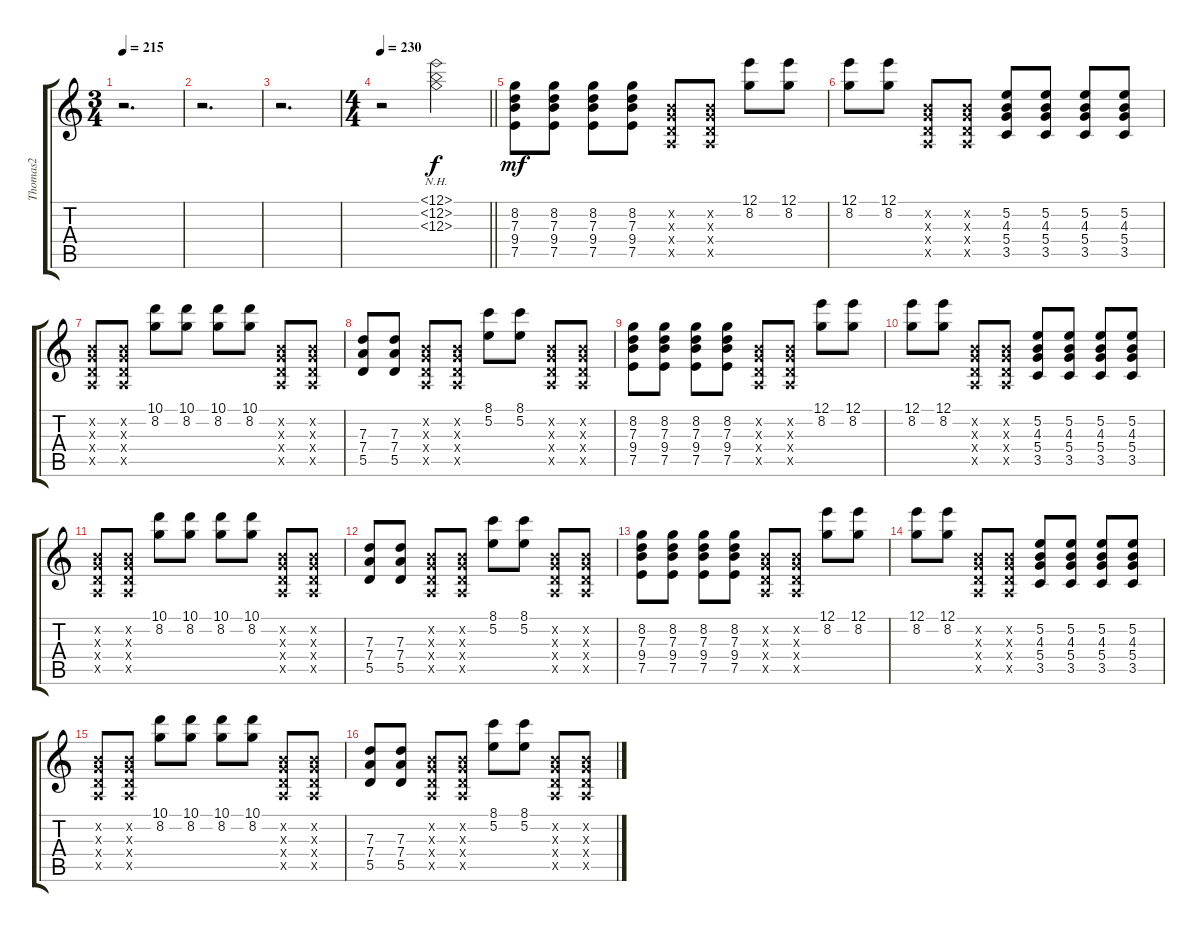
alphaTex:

\track ("Thomas2" "Thomas2") {instrument overdrivenguitar}
\staff {score tabs}
\tuning (E4 B3 G3 D3 A2 D2) {hide}
\ts (3 4)
\tempo 215
\clef g2
\ks c
r.2{d dy f} |
r.2{d} |
r.2{d} |
\ts (4 4)
\tempo 230
\barLineRight lightlight
r.2 (12.1{nh} 12.2{nh} 12.3{nh}).2 |
(8.2 7.3 9.4 7.5).8{dy mf} (8.2 7.3 9.4 7.5).8 (8.2 7.3 9.4 7.5).8 (8.2 7.3 9.4 7.5).8 (0.2{x} 0.3{x} 0.4{x} 0.5{x}).8 (0.2{x} 0.3{x} 0.4{x} 0.5{x}).8 (12.1 8.2).8 (12.1 8.2).8 |
(12.1 8.2).8 (12.1 8.2).8 (0.2{x} 0.3{x} 0.4{x} 0.5{x}).8 (0.2{x} 0.3{x} 0.4{x} 0.5{x}).8 (5.2 4.3 5.4 3.5).8 (5.2 4.3 5.4 3.5).8 (5.2 4.3 5.4 3.5).8 (5.2 4.3 5.4 3.5).8 |
(0.2{x} 0.3{x} 0.4{x} 0.5{x}).8 (0.2{x} 0.3{x} 0.4{x} 0.5{x}).8 (10.1 8.2).8 (10.1 8.2).8 (10.1 8.2).8 (10.1 8.2).8 (0.2{x} 0.3{x} 0.4{x} 0.5{x}).8 (0.2{x} 0.3{x} 0.4{x} 0.5{x}).8 |
(7.3 7.4 5.5).8 (7.3 7.4 5.5).8 (0.2{x} 0.3{x} 0.4{x} 0.5{x}).8 (0.2{x} 0.3{x} 0.4{x} 0.5{x}).8 (8.1 5.2).8 (8.1 5.2).8 (0.2{x} 0.3{x} 0.4{x} 0.5{x}).8 (0.2{x} 0.3{x} 0.4{x} 0.5{x}).8 |
(8.2 7.3 9.4 7.5).8 (8.2 7.3 9.4 7.5).8 (8.2 7.3 9.4 7.5).8 (8.2 7.3 9.4 7.5).8 (0.2{x} 0.3{x} 0.4{x} 0.5{x}).8 (0.2{x} 0.3{x} 0.4{x} 0.5{x}).8 (12.1 8.2).8 (12.1 8.2).8 |
(12.1 8.2).8 (12.1 8.2).8 (0.2{x} 0.3{x} 0.4{x} 0.5{x}).8 (0.2{x} 0.3{x} 0.4{x} 0.5{x}).8 (5.2 4.3 5.4 3.5).8 (5.2 4.3 5.4 3.5).8 (5.2 4.3 5.4 3.5).8 (5.2 4.3 5.4 3.5).8 |
(0.2{x} 0.3{x} 0.4{x} 0.5{x}).8 (0.2{x} 0.3{x} 0.4{x} 0.5{x}).8 (10.1 8.2).8 (10.1 8.2).8 (10.1 8.2).8 (10.1 8.2).8 (0.2{x} 0.3{x} 0.4{x} 0.5{x}).8 (0.2{x} 0.3{x} 0.4{x} 0.5{x}).8 |
(7.3 7.4 5.5).8 (7.3 7.4 5.5).8 (0.2{x} 0.3{x} 0.4{x} 0.5{x}).8 (0.2{x} 0.3{x} 0.4{x} 0.5{x}).8 (8.1 5.2).8 (8.1 5.2).8 (0.2{x} 0.3{x} 0.4{x} 0.5{x}).8 (0.2{x} 0.3{x} 0.4{x} 0.5{x}).8 |
(8.2 7.3 9.4 7.5).8 (8.2 7.3 9.4 7.5).8 (8.2 7.3 9.4 7.5).8 (8.2 7.3 9.4 7.5).8 (0.2{x} 0.3{x} 0.4{x} 0.5{x}).8 (0.2{x} 0.3{x} 0.4{x} 0.5{x}).8 (12.1 8.2).8 (12.1 8.2).8 |
(12.1 8.2).8 (12.1 8.2).8 (0.2{x} 0.3{x} 0.4{x} 0.5{x}).8 (0.2{x} 0.3{x} 0.4{x} 0.5{x}).8 (5.2 4.3 5.4 3.5).8 (5.2 4.3 5.4 3.5).8 (5.2 4.3 5.4 3.5).8 (5.2 4.3 5.4 3.5).8 |
(0.2{x} 0.3{x} 0.4{x} 0.5{x}).8 (0.2{x} 0.3{x} 0.4{x} 0.5{x}).8 (10.1 8.2).8 (10.1 8.2).8 (10.1 8.2).8 (10.1 8.2).8 (0.2{x} 0.3{x} 0.4{x} 0.5{x}).8 (0.2{x} 0.3{x} 0.4{x} 0.5{x}).8 |
(7.3 7.4 5.5).8 (7.3 7.4 5.5).8 (0.2{x} 0.3{x} 0.4{x} 0.5{x}).8 (0.2{x} 0.3{x} 0.4{x} 0.5{x}).8 (8.1 5.2).8 (8.1 5.2).8 (0.2{x} 0.3{x} 0.4{x} 0.5{x}).8 (0.2{x} 0.3{x} 0.4{x} 0.5{x}).8
